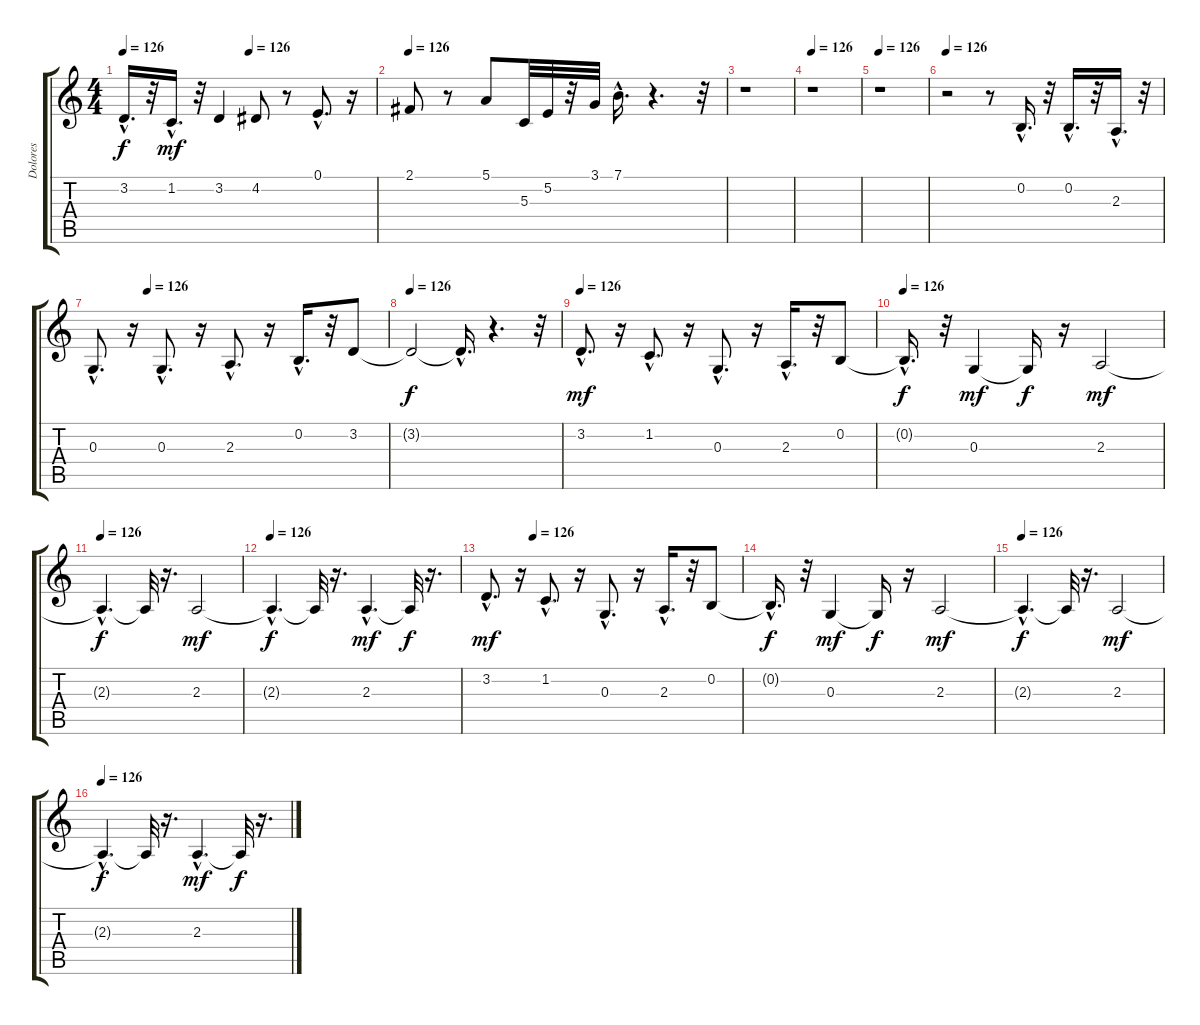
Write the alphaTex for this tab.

\track ("Dolores" "Dolores") {instrument panflute}
\staff {score tabs}
\tuning (E4 B3 G3 D3 A2 E2) {hide}
\ts (4 4)
\tempo 126
\tempo (126 0.5)
\clef g2
\ks c
3.2{hac t}.16{d dy f} r.32 1.2{hac}.16{d dy mf} r.32 3.2.4 4.2.8 r.8 0.1{hac}.8{d} r.16 |
\tempo 126
2.1.8 r.8 5.1.8 5.3.32 5.2.32 r.32 3.1.32 7.1{hac}.16{d} r.4{d} r.32 |
r.1 |
\tempo 126
r.1 |
\tempo 126
r.1 |
\tempo 126
r.2 r.8 0.2{hac}.16{d} r.32 0.2{hac}.16{d} r.32 2.3{hac}.16{d} r.32 |
\tempo (126 0.1875)
0.3{hac}.8{d} r.16 0.3{hac}.8{d} r.16 2.3{hac}.8{d} r.16 0.2{hac}.16{d} r.32 3.2.8 |
\tempo 126
3.2{t}.2{dy f} 3.2{hac t}.16{d} r.4{d} r.32 |
\tempo 126
3.2{hac}.8{d dy mf} r.16 1.2{hac}.8{d} r.16 0.3{hac}.8{d} r.16 2.3{hac}.16{d} r.32 0.2.8 |
\tempo 126
0.2{hac t}.16{d dy f} r.32 0.3.4{dy mf} 0.3{t}.16{dy f} r.16 2.3.2{dy mf} |
\tempo 126
2.3{hac t}.4{d dy f} 2.3{t}.32 r.16{d} 2.3.2{dy mf} |
\tempo 126
2.3{hac t}.4{d dy f} 2.3{t}.32 r.16{d} 2.3{hac}.4{d dy mf} 2.3{t}.32{dy f} r.16{d} |
\tempo (126 0.1875)
3.2{hac}.8{d dy mf} r.16 1.2{hac}.8{d} r.16 0.3{hac}.8{d} r.16 2.3{hac}.16{d} r.32 0.2.8 |
0.2{hac t}.16{d dy f} r.32 0.3.4{dy mf} 0.3{t}.16{dy f} r.16 2.3.2{dy mf} |
\tempo 126
2.3{hac t}.4{d dy f} 2.3{t}.32 r.16{d} 2.3.2{dy mf} |
\tempo 126
2.3{hac t}.4{d dy f} 2.3{t}.32 r.16{d} 2.3{hac}.4{d dy mf} 2.3{t}.32{dy f} r.16{d}
